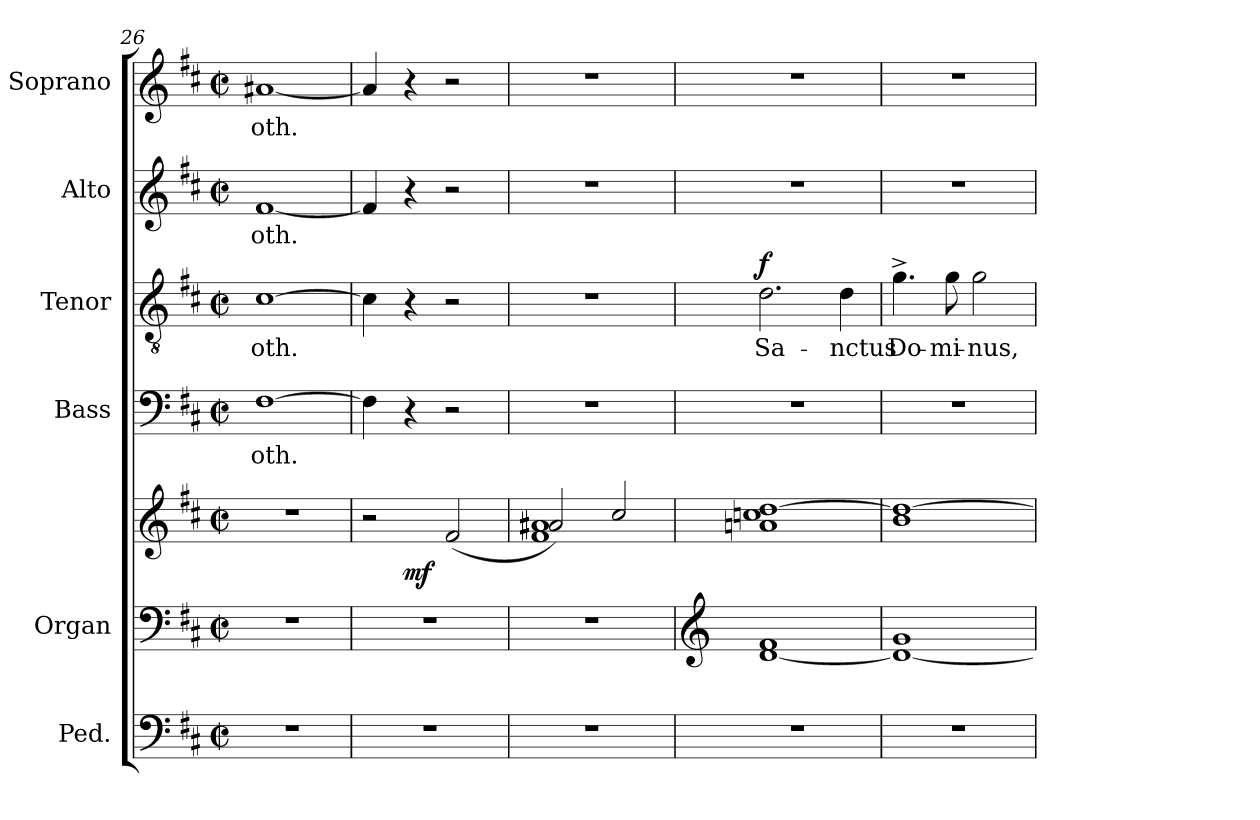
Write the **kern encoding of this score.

**kern	**kern	**kern	**dynam	**kern	**text	**kern	**text	**dynam	**kern	**text	**kern	**text
*part6	*part5	*part5	*part5	*part4	*part4	*part3	*part3	*part3	*part2	*part2	*part1	*part1
*staff7	*staff6	*staff5	*staff5/6	*staff4	*staff4	*staff3	*staff3	*staff3	*staff2	*staff2	*staff1	*staff1
*I"Ped.	*I"Organ	*	*	*I"Bass	*	*I"Tenor	*	*	*I"Alto	*	*I"Soprano	*
*	*I'Org.	*	*	*I'B.	*	*I'T.	*	*	*I'A.	*	*I'S.	*
*clefF4	*clefF4	*clefG2	*	*clefF4	*	*clefGv2	*	*	*clefG2	*	*clefG2	*
*	*	*	*	*	*	*ITrd7c12	*	*	*	*	*	*
*k[f#c#]	*k[f#c#]	*k[f#c#]	*	*k[f#c#]	*	*k[f#c#]	*	*	*k[f#c#]	*	*k[f#c#]	*
*D:	*D:	*D:	*	*D:	*	*D:	*	*	*D:	*	*D:	*
*M2/2	*M2/2	*M2/2	*	*M2/2	*	*M2/2	*	*	*M2/2	*	*M2/2	*
*met(c|)	*met(c|)	*met(c|)	*	*met(c|)	*	*met(c|)	*	*	*met(c|)	*	*met(c|)	*
=26	=26	=26	=26	=26	=26	=26	=26	=26	=26	=26	=26	=26
!	!	!	!	!	!LO:LY:b:color=#000000	!	!	!	!	!	!	!
!	!	!	!	!	!	!	!LO:LY:b:color=#000000	!	!	!	!	!
!	!	!	!	!	!	!	!	!	!	!LO:LY:b:color=#000000	!	!
!	!	!	!	!	!	!	!	!	!	!	!	!LO:LY:b:color=#000000
1r	1r	1r	.	[1F#i	-oth.	[1C#i	-oth.	.	[1f#i	-oth.	[1a#Xi	-oth.
=27	=27	=27	=27	=27	=27	=27	=27	=27	=27	=27	=27	=27
*	*	*^	*	*	*	*	*	*	*	*	*	*
1r	1r	2r	4ryy	.	4F#i\]	.	4C#i\]	.	.	4f#i/]	.	4a#i/]	.
.	.	.	2.ryy	mf	4r	.	4r	.	.	4r	.	4r	.
.	.	(2f#i/	.	.	2r	.	2r	.	.	2r	.	2r	.
=28	=28	=28	=28	=28	=28	=28	=28	=28	=28	=28	=28	=28	=28
1r	1r	2a#Xi/)	1f#i 1a#i	.	1r	.	1r	.	.	1r	.	1r	.
.	.	2cc#i/	.	.	.	.	.	.	.	.	.	.	.
*	*	*v	*v	*	*	*	*	*	*	*	*	*	*
=29	=29	=29	=29	=29	=29	=29	=29	=29	=29	=29	=29	=29
*	*clefG2	*	*	*	*	*	*	*	*	*	*	*
!	!	!	!	!	!	!	!LO:LY:b:color=#000000	!	!	!	!	!
1r	[1di 1f#i	1ani 1ccni [1ddi	.	1r	.	2.Di\	Sa-	f	1r	.	1r	.
!	!	!	!	!	!	!	!LO:LY:b:color=#000000	!	!	!	!	!
.	.	.	.	.	.	4Di\	-nctus	.	.	.	.	.
=30	=30	=30	=30	=30	=30	=30	=30	=30	=30	=30	=30	=30
!	!	!	!	!	!	!	!LO:LY:b:color=#000000	!	!	!	!	!
1r	1di_ 1gi	1bi 1ddi_	.	1r	.	4.G^i\	Do-	.	1r	.	1r	.
!	!	!	!	!	!	!	!LO:LY:b:color=#000000	!	!	!	!	!
.	.	.	.	.	.	8Gi\	-mi-	.	.	.	.	.
!	!	!	!	!	!	!	!LO:LY:b:color=#000000	!	!	!	!	!
.	.	.	.	.	.	2Gi\	-nus,	.	.	.	.	.
=	=	=	=	=	=	=	=	=	=	=	=	=
*-	*-	*-	*-	*-	*-	*-	*-	*-	*-	*-	*-	*-
